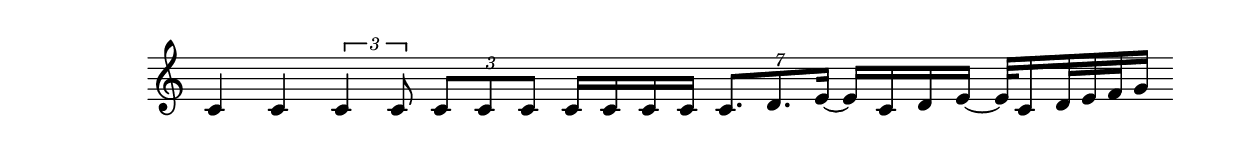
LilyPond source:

#(ly:set-option 'midi-extension "mid")
\version "2.12.3"
\include "english.ly"
\header{ 
title = ""
composer = ""
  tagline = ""  % removed 
}
%{
 S S- S-S SSS SSSS S--R--G -SRG  -S-RGmP- 
 %}
  
melody = {
\once \override Staff.TimeSignature #'stencil = ##f
\clef treble
\key c \major
\autoBeamOn  
\cadenzaOn
 c'4 c'4  \times2/3 { c'4  c'8 } \times2/3 { c'8[ c'8 c'8] } c'16[ c'16 c'16 c'16] \times4/7 { c'8.[   d'8.   e'16]~ } e'16[ c'16 d'16 e'16]~ e'32[ c'16  d'32 e'32 f'32 g'16] 
}

text = \lyricmode {
  
}

\score{

<<
  \new Voice = "one" {
    \melody
  }
  \new Lyrics \lyricsto "one" \text
>>
\layout {
  \context {
       \Score
    \remove "Bar_number_engraver"
  } 
  }
\midi { 
  \context {
    \Score
    tempoWholesPerMinute = #(ly:make-moment 200 4)
   }
 }
}
